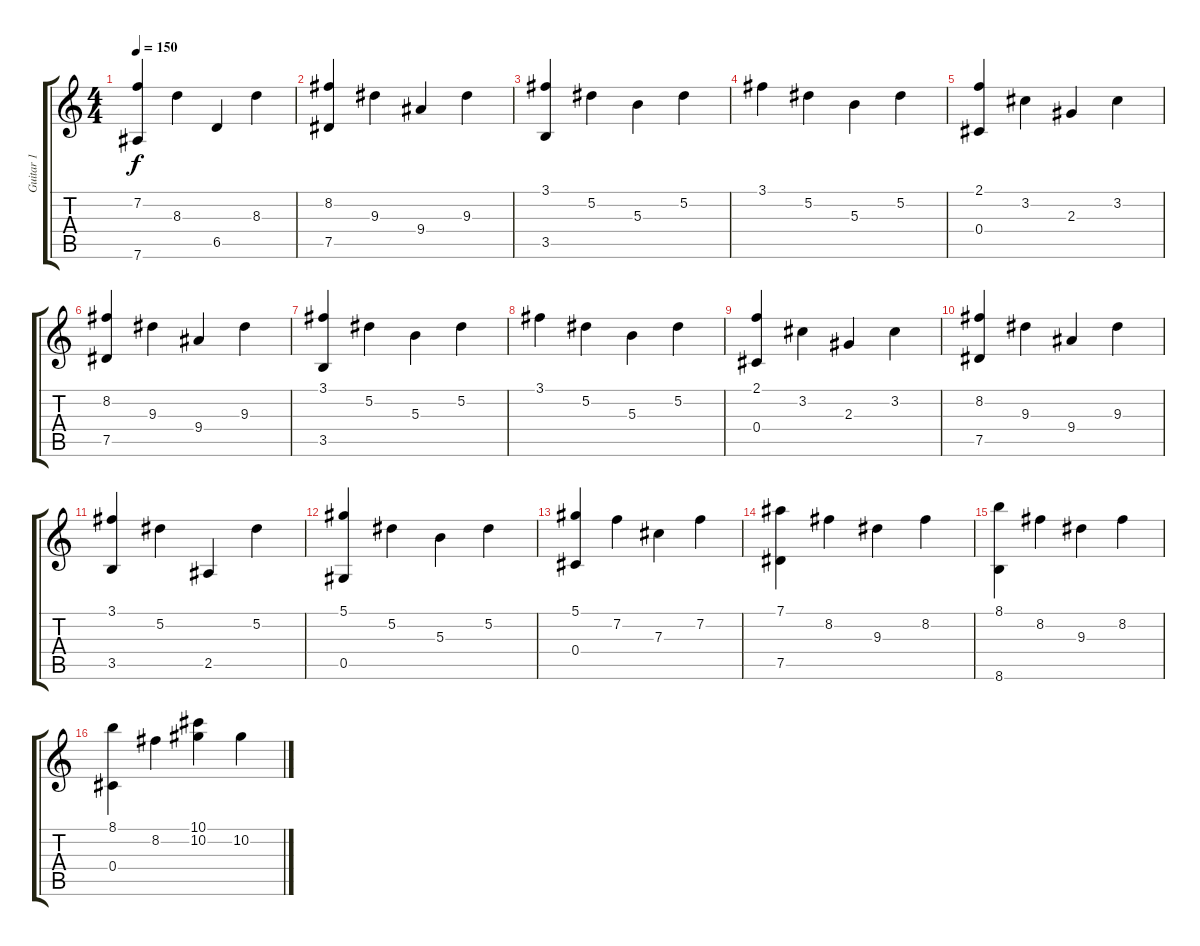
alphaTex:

\track ("Guitar 1" "Guitar 1") {instrument acousticguitarsteel}
\staff {score tabs}
\tuning (Eb4 Bb3 Gb3 Db3 Ab2 Eb2) {hide}
\ts (4 4)
\tempo 150
\clef g2
\ks c
(7.2 7.6).4{dy f} 8.3.4 6.5.4 8.3.4 |
(8.2 7.5).4 9.3.4 9.4.4 9.3.4 |
(3.1 3.5).4 5.2.4 5.3.4 5.2.4 |
3.1.4 5.2.4 5.3.4 5.2.4 |
(2.1 0.4).4 3.2.4 2.3.4 3.2.4 |
(8.2 7.5).4 9.3.4 9.4.4 9.3.4 |
(3.1 3.5).4 5.2.4 5.3.4 5.2.4 |
3.1.4 5.2.4 5.3.4 5.2.4 |
(2.1 0.4).4 3.2.4 2.3.4 3.2.4 |
(8.2 7.5).4 9.3.4 9.4.4 9.3.4 |
(3.1 3.5).4 5.2.4 2.5.4 5.2.4 |
(5.1 0.5).4 5.2.4 5.3.4 5.2.4 |
(5.1 0.4).4 7.2.4 7.3.4 7.2.4 |
(7.1 7.5).4 8.2.4 9.3.4 8.2.4 |
(8.1 8.6).4 8.2.4 9.3.4 8.2.4 |
(8.1 0.4).4 8.2.4 (10.1 10.2).4 10.2.4
